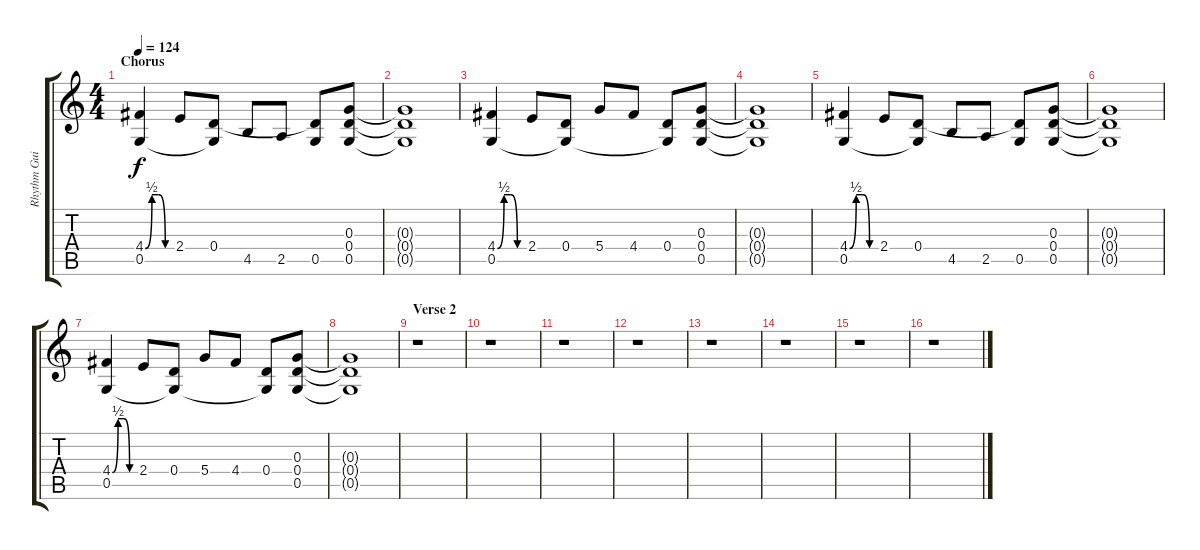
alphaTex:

\track ("Rhythm Guitar - Open G" "Rhythm Gui") {instrument overdrivenguitar}
\staff {score tabs}
\tuning (D4 B3 G3 D3 G2 D2) {hide}
\ts (4 4)
\section ("" "Chorus")
\tempo 124
\clef g2
\ks c
(4.4{be (custom 0 0 15 2 30 2 45 0 60 0)} 0.5).4{dy f} 2.4.8 (0.4 0.5{t}).8 4.5.8 2.5.8 (0.4{t} 0.5).8 (0.3 0.4 0.5).8 |
(0.3{t} 0.4{t} 0.5{t}).1 |
(4.4{be (custom 0 0 15 2 30 2 45 0 60 0)} 0.5).4 2.4.8 (0.4 0.5{t}).8 5.4.8 4.4.8 (0.4 0.5{t}).8 (0.3 0.4 0.5).8 |
(0.3{t} 0.4{t} 0.5{t}).1 |
(4.4{be (custom 0 0 15 2 30 2 45 0 60 0)} 0.5).4 2.4.8 (0.4 0.5{t}).8 4.5.8 2.5.8 (0.4{t} 0.5).8 (0.3 0.4 0.5).8 |
(0.3{t} 0.4{t} 0.5{t}).1 |
(4.4{be (custom 0 0 15 2 30 2 45 0 60 0)} 0.5).4 2.4.8 (0.4 0.5{t}).8 5.4.8 4.4.8 (0.4 0.5{t}).8 (0.3 0.4 0.5).8 |
(0.3{t} 0.4{t} 0.5{t}).1 |
\section ("" "Verse 2")
r.1 |
r.1 |
r.1 |
r.1 |
r.1 |
r.1 |
r.1 |
r.1
